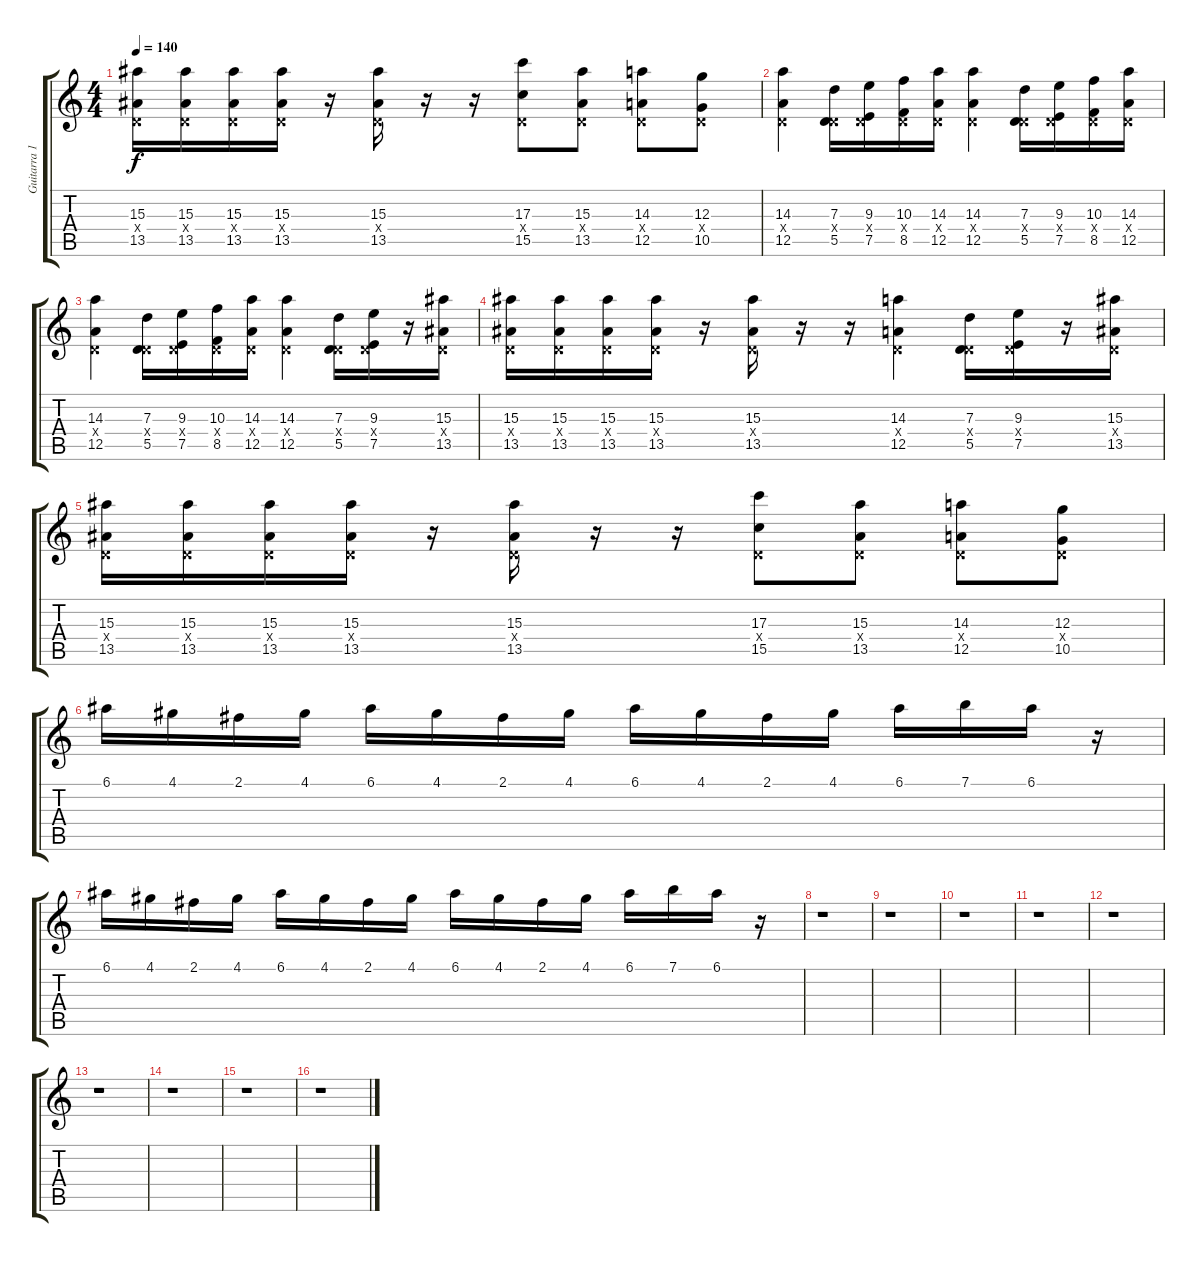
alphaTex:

\track ("Guitarra 1" "Guitarra 1") {instrument distortionguitar}
\staff {score tabs}
\tuning (E4 B3 G3 D3 A2 D2) {hide}
\ts (4 4)
\tempo 140
\clef g2
\ks c
(15.3 0.4{x} 13.5).16{dy f} (15.3 0.4{x} 13.5).16 (15.3 0.4{x} 13.5).16 (15.3 0.4{x} 13.5).16 r.16 (15.3 0.4{x} 13.5).16 r.16 r.16 (17.3 0.4{x} 15.5).8 (15.3 0.4{x} 13.5).8 (14.3 0.4{x} 12.5).8 (12.3 0.4{x} 10.5).8 |
(14.3 0.4{x} 12.5).4 (7.3 0.4{x} 5.5).16{instrument distortionguitar} (9.3 0.4{x} 7.5).16 (10.3 0.4{x} 8.5).16 (14.3 0.4{x} 12.5).16 (14.3 0.4{x} 12.5).4 (7.3 0.4{x} 5.5).16{instrument distortionguitar} (9.3 0.4{x} 7.5).16 (10.3 0.4{x} 8.5).16 (14.3 0.4{x} 12.5).16 |
(14.3 0.4{x} 12.5).4 (7.3 0.4{x} 5.5).16{instrument distortionguitar} (9.3 0.4{x} 7.5).16 (10.3 0.4{x} 8.5).16 (14.3 0.4{x} 12.5).16 (14.3 0.4{x} 12.5).4 (7.3 0.4{x} 5.5).16{instrument distortionguitar} (9.3 0.4{x} 7.5).16 r.16 (15.3 0.4{x} 13.5).16 |
(15.3 0.4{x} 13.5).16 (15.3 0.4{x} 13.5).16 (15.3 0.4{x} 13.5).16 (15.3 0.4{x} 13.5).16 r.16 (15.3 0.4{x} 13.5).16 r.16 r.16 (14.3 0.4{x} 12.5).4 (7.3 0.4{x} 5.5).16{instrument distortionguitar} (9.3 0.4{x} 7.5).16 r.16 (15.3 0.4{x} 13.5).16 |
(15.3 0.4{x} 13.5).16 (15.3 0.4{x} 13.5).16 (15.3 0.4{x} 13.5).16 (15.3 0.4{x} 13.5).16 r.16 (15.3 0.4{x} 13.5).16 r.16 r.16 (17.3 0.4{x} 15.5).8 (15.3 0.4{x} 13.5).8 (14.3 0.4{x} 12.5).8 (12.3 0.4{x} 10.5).8 |
6.1.16 4.1.16 2.1.16 4.1.16 6.1.16 4.1.16 2.1.16 4.1.16 6.1.16 4.1.16 2.1.16 4.1.16 6.1.16 7.1.16 6.1.16 r.16 |
6.1.16 4.1.16 2.1.16 4.1.16 6.1.16 4.1.16 2.1.16 4.1.16 6.1.16 4.1.16 2.1.16 4.1.16 6.1.16 7.1.16 6.1.16 r.16 |
r.1 |
r.1 |
r.1 |
r.1 |
r.1 |
r.1 |
r.1 |
r.1 |
r.1
